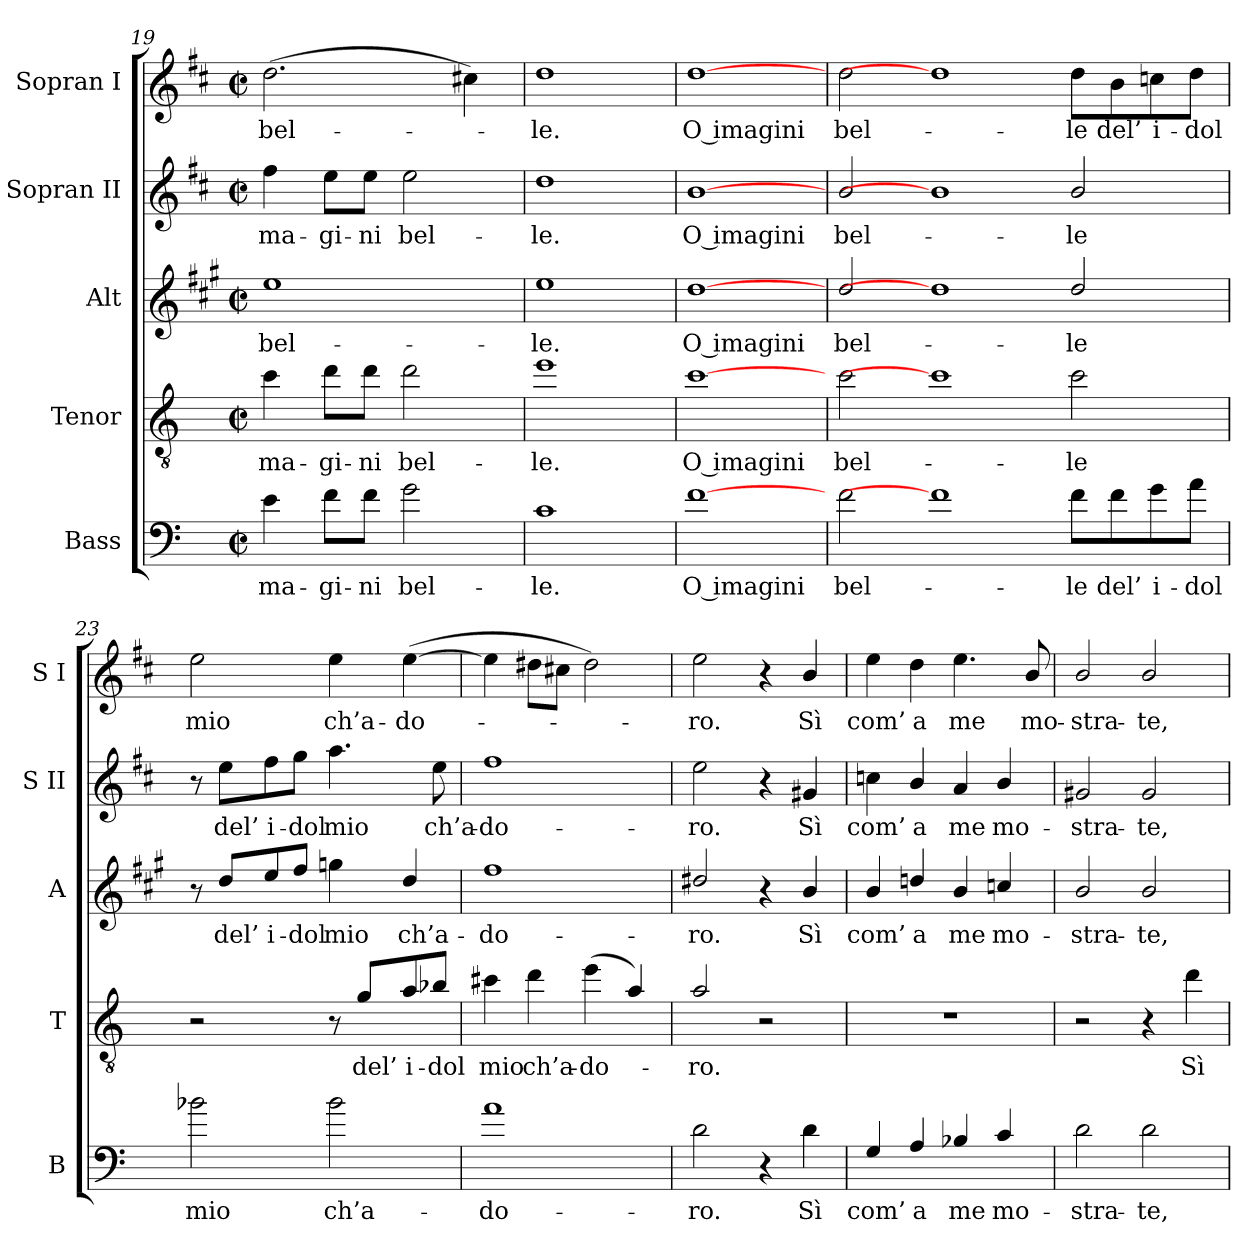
**kern	**text	**kern	**text	**kern	**text	**kern	**text	**kern	**text
*part5	*part5	*part4	*part4	*part3	*part3	*part2	*part2	*part1	*part1
*staff5	*staff5	*staff4	*staff4	*staff3	*staff3	*staff2	*staff2	*staff1	*staff1
*I"Bass	*	*I"Tenor	*	*I"Alt	*	*I"Sopran II	*	*I"Sopran I	*
*I'B	*	*I'T	*	*I'A	*	*I'S II	*	*I'S I	*
*clefF4	*	*clefGv2	*	*clefG2	*	*clefG2	*	*clefG2	*
*ITrd12c21	*	*ITrd8c14	*	*ITrd5c9	*	*ITrd1c2	*	*ITrd1c2	*
*k[]	*	*k[]	*	*k[]	*	*k[]	*	*k[]	*
*M2/2	*	*M2/2	*	*M2/2	*	*M2/2	*	*M2/2	*
*met(c|)	*	*met(c|)	*	*met(c|)	*	*met(c|)	*	*met(c|)	*
=19	=19	=19	=19	=19	=19	=19	=19	=19	=19
!	!LO:LY:b	!	!LO:LY:b	!	!LO:LY:b	!	!LO:LY:b	!	!LO:LY:b
4E\	-ma-	4c\	-ma-	1g	bel-	4ee\	-ma-	(>2.cc\	bel-
!	!LO:LY:b	!	!LO:LY:b	!	!	!	!LO:LY:b	!	!
8F\L	-gi-	8d\L	-gi-	.	.	8dd\L	-gi-	.	.
!	!LO:LY:b	!	!LO:LY:b	!	!	!	!LO:LY:b	!	!
8F\J	-ni	8d\J	-ni	.	.	8dd\J	-ni	.	.
!	!LO:LY:b	!	!LO:LY:b	!	!	!	!LO:LY:b	!	!
2G\	bel-	2d\	bel-	.	.	2dd\	bel-	.	.
.	.	.	.	.	.	.	.	4bn\)	.
=20	=20	=20	=20	=20	=20	=20	=20	=20	=20
!	!LO:LY:b	!	!LO:LY:b	!	!LO:LY:b	!	!LO:LY:b	!	!LO:LY:b
1C	-le.	1e	-le.	1g	-le.	1cc	-le.	1cc	-le.
!!LO:LB:g=z
=21	=21	=21	=21	=21	=21	=21	=21	=21	=21
!	!LO:LY:b	!	!LO:LY:b	!	!LO:LY:b	!	!LO:LY:b	!	!LO:LY:b
[1F	O imagini	[1c	O imagini	[1f	O imagini	[1a	O imagini	[1cc	O imagini
=22	=22	=22	=22	=22	=22	=22	=22	=22	=22
!	!LO:LY:b	!	!LO:LY:b	!	!LO:LY:b	!	!LO:LY:b	!	!LO:LY:b
2F\	bel-	2c\	bel-	2f/	bel-	2a/	bel-	2cc\	bel-
1F]	.	1c]	.	1f]	.	1a]	.	1cc]	.
!	!LO:LY:b	!	!LO:LY:b	!	!LO:LY:b	!	!LO:LY:b	!	!LO:LY:b
8F\L	-le	2c\	-le	2f/	-le	2a/	-le	8cc\L	-le
!	!LO:LY:b	!	!	!	!	!	!	!	!LO:LY:b
8F\	del’	.	.	.	.	.	.	8a\	del’
!	!LO:LY:b	!	!	!	!	!	!	!	!LO:LY:b
8G\	i-	.	.	.	.	.	.	8b-X\	i-
!	!LO:LY:b	!	!	!	!	!	!	!	!LO:LY:b
8A\J	-dol	.	.	.	.	.	.	8cc\J	-dol
=23	=23	=23	=23	=23	=23	=23	=23	=23	=23
!	!LO:LY:b	!	!	!	!	!	!	!	!LO:LY:b
2B-X\	mio	2r	.	8r	.	8r	.	2dd\	mio
!	!	!	!	!	!LO:LY:b	!	!LO:LY:b	!	!
.	.	.	.	8f/L	del’	8dd\L	del’	.	.
!	!	!	!	!	!LO:LY:b	!	!LO:LY:b	!	!
.	.	.	.	8g/	i-	8ee\	i-	.	.
!	!	!	!	!	!LO:LY:b	!	!LO:LY:b	!	!
.	.	.	.	8a/J	-dol	8ff\J	-dol	.	.
!	!LO:LY:b	!	!	!	!LO:LY:b	!	!LO:LY:b	!	!LO:LY:b
2B-\	ch’a-	8r	.	4b-X\	mio	4.gg\	mio	4dd\	ch’a-
!	!	!	!LO:LY:b	!	!	!	!	!	!
.	.	8G/L	del’	.	.	.	.	.	.
!	!	!	!LO:LY:b	!	!LO:LY:b	!	!	!	!LO:LY:b
.	.	8A/	i-	4f/	ch’a-	.	.	(>[4dd\	-do-
!	!	!	!LO:LY:b	!	!	!	!LO:LY:b	!	!
.	.	8B-X/J	-dol	.	.	8dd\	ch’a-	.	.
=24	=24	=24	=24	=24	=24	=24	=24	=24	=24
!	!LO:LY:b	!	!LO:LY:b	!	!LO:LY:b	!	!LO:LY:b	!	!
1A	-do-	4c#X\	mio	1a	-do-	1ee	-do-	4dd\]	.
!	!	!	!LO:LY:b	!	!	!	!	!	!
.	.	4d\	ch’a-	.	.	.	.	8cc#X\L	.
.	.	.	.	.	.	.	.	8bn\J	.
!	!	!	!LO:LY:b	!	!	!	!	!	!
.	.	(>4e\	-do-	.	.	.	.	2cc#\)	.
.	.	4A/)	.	.	.	.	.	.	.
=25	=25	=25	=25	=25	=25	=25	=25	=25	=25
!	!LO:LY:b	!	!LO:LY:b	!	!LO:LY:b	!	!LO:LY:b	!	!LO:LY:b
2D\	-ro.	2A/	-ro.	2f#X/	-ro.	2dd\	-ro.	2dd\	-ro.
4r	.	2r	.	4r	.	4r	.	4r	.
!	!LO:LY:b	!	!	!	!LO:LY:b	!	!LO:LY:b	!	!LO:LY:b
4D\	Sì	.	.	4d/	Sì	4f#X/	Sì	4a/	Sì
=26	=26	=26	=26	=26	=26	=26	=26	=26	=26
!	!LO:LY:b	!	!	!	!LO:LY:b	!	!LO:LY:b	!	!LO:LY:b
4GG/	com’	1r	.	4d/	com’	4b-X\	com’	4dd\	com’
!	!LO:LY:b	!	!	!	!LO:LY:b	!	!LO:LY:b	!	!LO:LY:b
4AA/	a	.	.	4fn/	a	4a/	a	4cc\	a
!	!LO:LY:b	!	!	!	!LO:LY:b	!	!LO:LY:b	!	!LO:LY:b
4BB-X/	me	.	.	4d/	me	4g/	me	4.dd\	me
!	!LO:LY:b	!	!	!	!LO:LY:b	!	!LO:LY:b	!	!
4C/	mo-	.	.	4e-X/	mo-	4a/	mo-	.	.
!	!	!	!	!	!	!	!	!	!LO:LY:b
.	.	.	.	.	.	.	.	8a/	mo-
!!LO:PB:g=z
=27	=27	=27	=27	=27	=27	=27	=27	=27	=27
!	!LO:LY:b	!	!	!	!LO:LY:b	!	!LO:LY:b	!	!LO:LY:b
2D\	-stra-	2r	.	2d/	-stra-	2f#X/	-stra-	2a/	-stra-
!	!LO:LY:b	!	!	!	!LO:LY:b	!	!LO:LY:b	!	!LO:LY:b
2D\	-te,	4r	.	2d/	-te,	2f#/	-te,	2a/	-te,
!	!	!	!LO:LY:b	!	!	!	!	!	!
.	.	4d\	Sì	.	.	.	.	.	.
=	=	=	=	=	=	=	=	=	=
*-	*-	*-	*-	*-	*-	*-	*-	*-	*-
